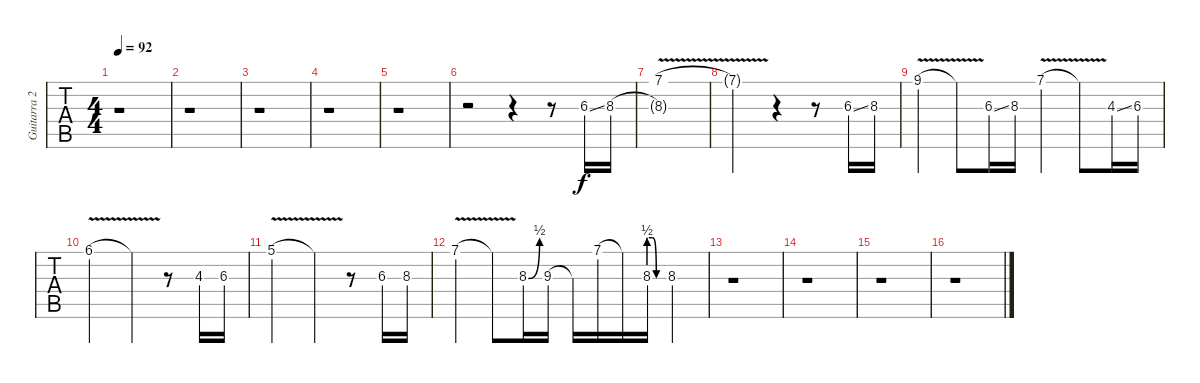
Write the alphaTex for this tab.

\track ("Guitarra 2" "Guitarra 2") {instrument electricguitarjazz}
\staff {tabs}
\tuning (E4 B3 G3 D3 A2 E2) {hide}
\ts (4 4)
\tempo 92
\clef g2
\ks c
r.1{dy f} |
r.1 |
r.1 |
r.1 |
r.1 |
r.2 r.4 r.8 6.3{ss}.16 8.3.16 |
(7.1{v} 8.3{t}).1 |
7.1{t}.2 r.4 r.8 6.3{ss}.16 8.3.16 |
9.1{v}.4 9.1{t}.8 6.3{ss}.16 8.3.16 7.1{v}.4 7.1{t}.8 4.3{ss}.16 6.3.16 |
6.1{v}.2 6.1{t}.4 r.8 4.3.16 6.3.16 |
5.1{v}.2 5.1{t}.4 r.8 6.3.16 8.3.16 |
7.1{v}.4 7.1{t}.8 8.3{be (bend 0 0 60 2)}.16 9.3.16 9.3{t}.16 7.1.16 7.1{t}.16 8.3{be (custom 0 2 15 2 30 0 60 0)}.16 8.3.4 |
r.1 |
r.1 |
r.1 |
r.1
